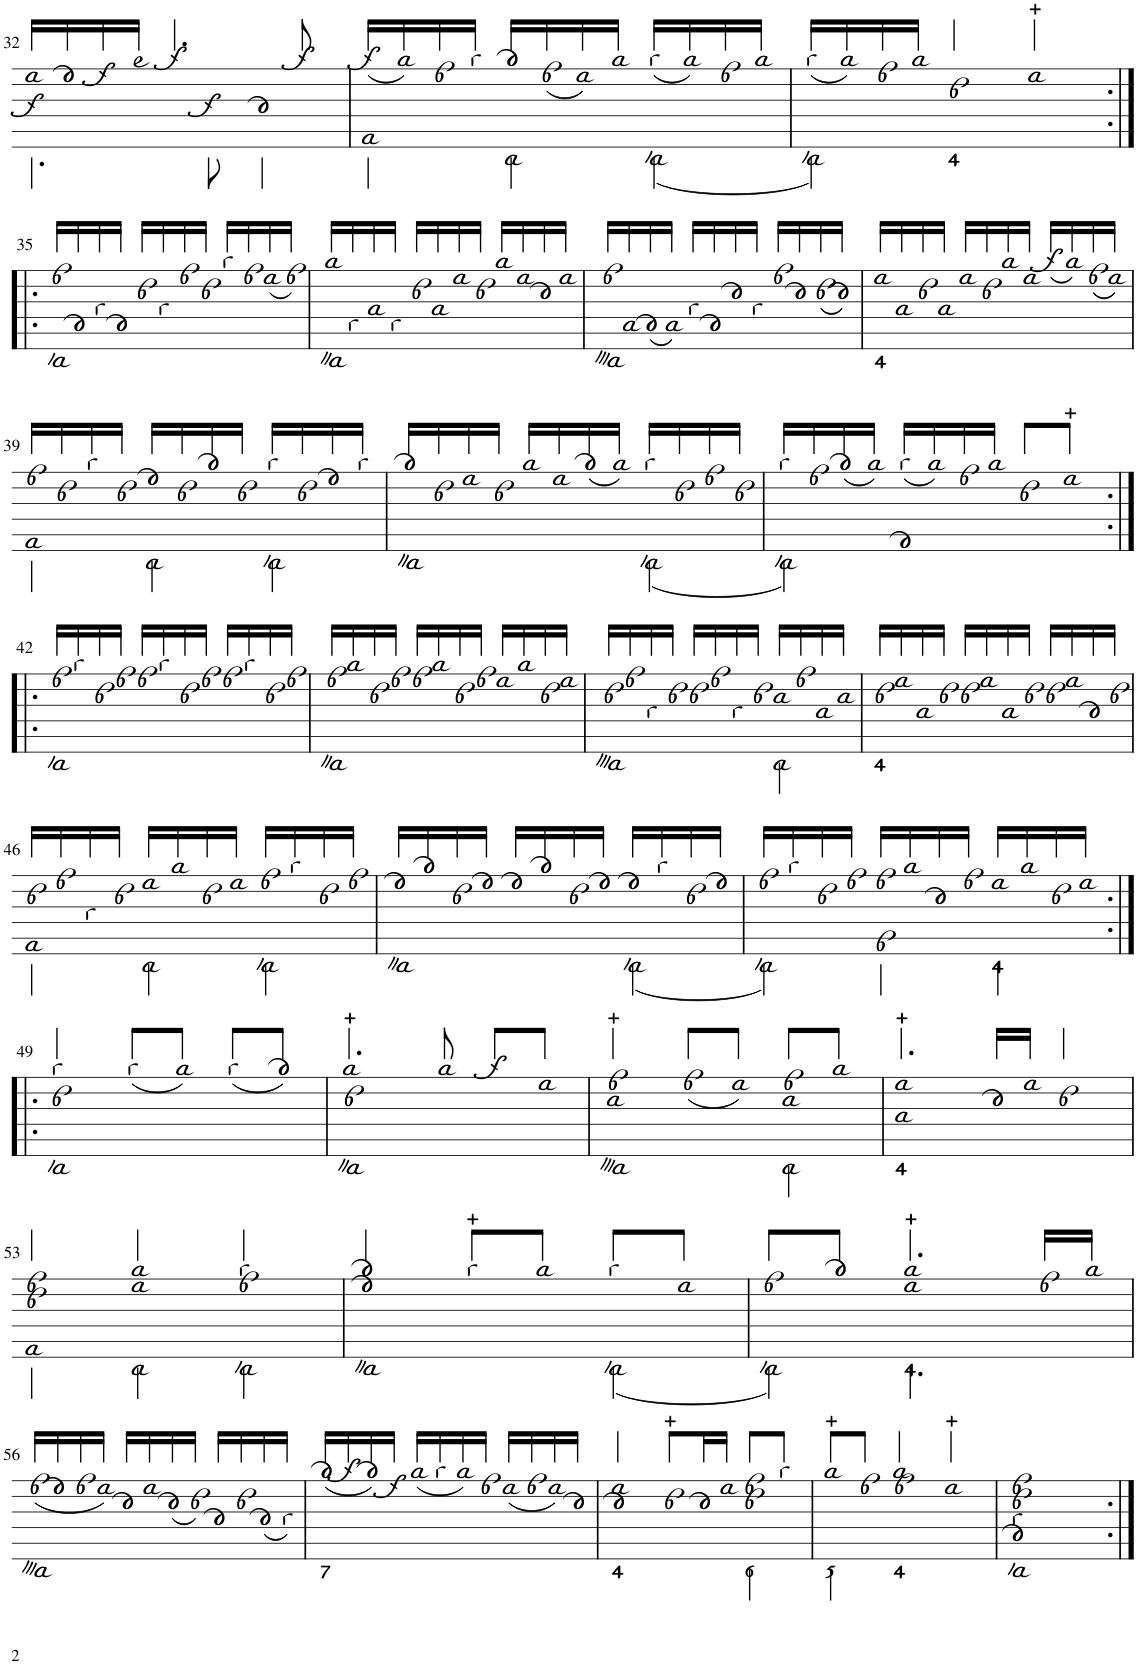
**kern
*part1
*staff1
*I"ADF
!!LO:PB:g=z
*k[b-e-a-]
*M3/4
=32
*^
16d/LL	4.B-\
16f/	.
16g/	.
16an/JJ	.
4.b-/	.
.	8B-\
.	4A-X\
8b-/	.
=33	=33
(<16b-/LL	4GG\
16f/)	.
16e-/	.
16g/JJ	.
16a-X/LL	4FF\
(<16e-/	.
16d/)	.
16f/JJ	.
(<16g/LL	[4EE-\
16f/)	.
16e-/	.
16f/JJ	.
=34	=34
(<16g/LL	4EE-\]
16f/)	.
16e-/	.
16f/JJ	.
4B-/	2BBB-
4d/	.
!!LO:LB:g=z	!!
=35:|!|:	=35:|!|:
16e-/LL	2.EE-
16E-/	.
16G/	.
16E-/JJ	.
16B-/LL	.
16G/	.
16e-/	.
16B-/JJ	.
16g/LL	.
16e-/	.
(<16d/	.
16e-/JJ)	.
=36	=36
16f/LL	2.DD
16D/	.
16F/	.
16D/JJ	.
16B-/LL	.
16F/	.
16d/	.
16B-/JJ	.
16f/LL	.
16d/	.
16c/	.
16d/JJ	.
=37	=37
16e-/LL	2.CC
16C/	.
(<16E-/	.
16C/JJ)	.
16G/LL	.
16E-/	.
16c/	.
16G/JJ	.
16e-/LL	.
16c/	.
(<16B-/	.
16c/JJ)	.
=38	=38
16d/LL	2.BBB-
16F/	.
16B-/	.
16F/JJ	.
16d/LL	.
16B-/	.
16f/	.
16d/JJ	.
(<16b-/LL	.
16f/)	.
(<16e-/	.
16d/JJ)	.
!!LO:LB:g=z	!!
=39	=39
16e-/LL	4GG\
16B-/	.
16g/	.
16B-/JJ	.
16f/LL	4FF\
16B-/	.
16a-/	.
16B-/JJ	.
16g/LL	4EE-\
16B-/	.
16f/	.
16g/JJ	.
=40	=40
16a-/LL	2DD
16B-/	.
16d/	.
16B-/JJ	.
16f/LL	.
16d/	.
(<16a-/	.
16f/JJ)	.
16g/LL	[4EE-\
16B-/	.
16e-/	.
16B-/JJ	.
=41	=41
16g/LL	4EE-\]
16e-/	.
(<16a-/	.
16f/JJ)	.
(<16g/LL	2BB-
16f/)	.
16e-/	.
16f/JJ	.
8B-/L	.
8d/J	.
!!LO:LB:g=z	!!
=42:|!|:	=42:|!|:
16e-/LL	2.EE-
16g/	.
16B-/	.
16e-/JJ	.
16e-/LL	.
16g/	.
16B-/	.
16e-/JJ	.
16e-/LL	.
16g/	.
16B-/	.
16e-/JJ	.
=43	=43
16e-/LL	2.DD
16f/	.
16B-/	.
16e-/JJ	.
16e-/LL	.
16f/	.
16B-/	.
16e-/JJ	.
16d/LL	.
16f/	.
16B-/	.
16d/JJ	.
=44	=44
16B-/LL	2CC
16e-/	.
16G/	.
16B-/JJ	.
16B-/LL	.
16e-/	.
16G/	.
16B-/JJ	.
16An/LL	4FF\
16e-/	.
16F/	.
16A/JJ	.
=45	=45
16B-/LL	2.BBB-
16d/	.
16F/	.
16B-/JJ	.
16B-/LL	.
16d/	.
16F/	.
16B-/JJ	.
16B-/LL	.
16d/	.
16A-X/	.
16B-/JJ	.
!!LO:LB:g=z	!!
=46	=46
16B-/LL	4GG\
16e-/	.
16G/	.
16B-/JJ	.
16d/LL	4FF\
16f/	.
16B-/	.
16d/JJ	.
16e-/LL	4EE-\
16g/	.
16B-/	.
16e-/JJ	.
=47	=47
16f/LL	2DD
16a-/	.
16B-/	.
16f/JJ	.
16f/LL	.
16a-/	.
16B-/	.
16f/JJ	.
16f/LL	[4EE-\
16g/	.
16B-/	.
16f/JJ	.
=48	=48
16e-/LL	4EE-\]
16g/	.
16B-/	.
16e-/JJ	.
16e-/LL	4AA-\
16f/	.
16c/	.
16e-/JJ	.
16d/LL	4BBB-\
16f/	.
16B-/	.
16d/JJ	.
!!LO:LB:g=z	!!
=49:|!|:	=49:|!|:
4g/	2.EE- 2.B-
(<8g/L	.
8f/J)	.
(<8g/L	.
8a-/J)	.
=50	=50
4.f/	2.DD 2.B-
8f/	.
8b-/L	.
8d/J	.
=51	=51
4e-/	2CC 2An
(<8e-/L	.
8d/J)	.
8e-/L	4FF\ 4A\
8f/J	.
=52	=52
4.d/	2.BBB- 2.F
16c/LL	.
16d/JJ	.
4B-/	.
!!LO:LB:g=z	!!
=53	=53
4B-/ 4e-/	4GG\
4d/ 4f/	4FF\
4e-/ 4g/	4EE-\
=54	=54
4f/ 4a-/	2DD
8g/L	.
8f/J	.
8g/L	[4EE-\
8d/J	.
=55	=55
8e-/L	4EE-\]
8a-/J	.
4.d/ 4.f/	4.BBB-\
16e-/LL	8r
16f/JJ	.
!!LO:LB:g=z	!!
=56	=56
(<16e-/LL	2.CC
16f/	.
16e-/	.
16d/JJ)	.
16c/LL	.
16d/	.
(<16c/	.
16B-/JJ)	.
16A-/LL	.
16B-/	.
(<16A-/	.
16G/JJ)	.
=57	=57
(<16a-/LL	2.FFF
16b-/	.
16a-/)	.
16g/JJ	.
(<16f/LL	.
16g/	.
16f/)	.
16e-/JJ	.
(<16d/LL	.
16e-/	.
16d/)	.
16c/JJ	.
=58	=58
4c/ 4d/	2BBB-
8B-/L	.
16c/L	.
16d/JJ	.
8B-/ 8e-/L	4GGG\
8g/J	.
=59	=59
8f/L	4AAA-\
8e-/J	.
4e-/ 4f/	2BBB-
4d/	.
=60	=60
2.E- 2.G 2.B- 2.e-	2.EE-
*v	*v
=:|!
*-
